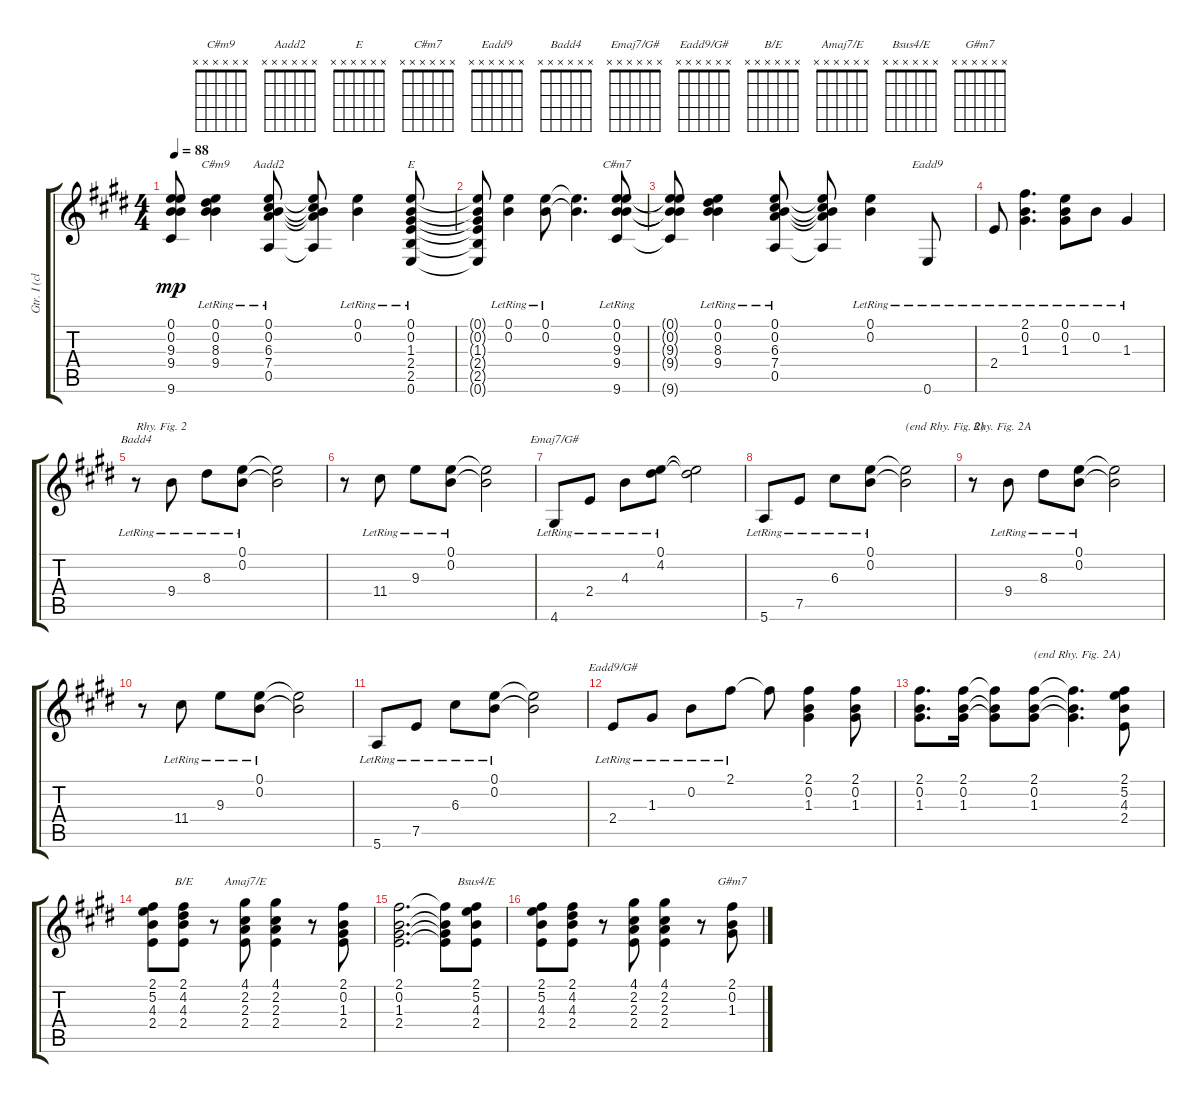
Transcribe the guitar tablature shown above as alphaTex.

\track ("Gtr. I (clean tone w/chorus)" "Gtr. I (cl") {instrument electricguitarclean}
\staff {score tabs}
\tuning (E4 B3 G3 D3 A2 E2) {hide}
\chord ("C#m9" x x x x x x)
\chord ("Aadd2" x x x x x x)
\chord ("E" x x x x x x)
\chord ("C#m7" x x x x x x)
\chord ("Eadd9" x x x x x x)
\chord ("Badd4" x x x x x x)
\chord ("Emaj7/G#" x x x x x x)
\chord ("Eadd9/G#" x x x x x x)
\chord ("B/E" x x x x x x)
\chord ("Amaj7/E" x x x x x x)
\chord ("Bsus4/E" x x x x x x)
\chord ("G#m7" x x x x x x)
\ts (4 4)
\tempo 88
\clef g2
\ks e
(0.1{t} 0.2{t} 9.3{t} 9.4{t} 9.6{t}).8{dy mp} (0.1{lr} 0.2{lr} 8.3{lr} 9.4{lr}).4{ch "C#m9"} (0.1{lr} 0.2{lr} 6.3{lr} 7.4{lr} 0.5{lr}).8{ch "Aadd2"} (0.1{t} 0.2{t} 6.3{t} 7.4{t} 0.5{t}).8 (0.1{lr} 0.2{lr}).4 (0.1{lr} 0.2{lr} 1.3{lr} 2.4{lr} 2.5{lr} 0.6{lr}).8{ch "E"} |
(0.1{t} 0.2{t} 1.3{t} 2.4{t} 2.5{t} 0.6{t}).8 (0.1{lr} 0.2{lr}).4 (0.1{lr} 0.2{lr}).8 (0.1{t} 0.2{t}).4{d} (0.1{lr} 0.2{lr} 9.3{lr} 9.4{lr} 9.6{lr}).8{ch "C#m7"} |
(0.1{t} 0.2{t} 9.3{t} 9.4{t} 9.6{t}).8 (0.1{lr} 0.2{lr} 8.3{lr} 9.4{lr}).4 (0.1{lr} 0.2{lr} 6.3{lr} 7.4{lr} 0.5{lr}).8 (0.1{t} 0.2{t} 6.3{t} 7.4{t} 0.5{t}).8 (0.1{lr} 0.2{lr}).4 0.6{lr}.8{ch "Eadd9"} |
2.4{lr}.8 (2.1{lr} 0.2{lr} 1.3{lr}).4{d} (0.1{lr} 0.2{lr} 1.3{lr}).8 0.2{lr}.8 1.3{lr}.4 |
r.8{ch "Badd4" txt "Rhy. Fig. 2"} 9.4{lr}.8 8.3{lr}.8 (0.1{lr} 0.2{lr}).8 (0.1{t} 0.2{t}).2 |
r.8 11.4{lr}.8 9.3{lr}.8 (0.1{lr} 0.2{lr}).8 (0.1{t} 0.2{t}).2 |
4.6{lr}.8{ch "Emaj7/G#"} 2.4{lr}.8 4.3{lr}.8 (0.1{lr} 4.2{lr}).8 (0.1{t} 4.2{t}).2 |
5.6{lr}.8 7.5{lr}.8 6.3{lr}.8 (0.1{lr} 0.2{lr}).8 (0.1{t} 0.2{t}).2{txt "(end Rhy. Fig. 2)"} |
r.8{txt "Rhy. Fig. 2A"} 9.4{lr}.8 8.3{lr}.8 (0.1{lr} 0.2{lr}).8 (0.1{t} 0.2{t}).2 |
r.8 11.4{lr}.8 9.3{lr}.8 (0.1{lr} 0.2{lr}).8 (0.1{t} 0.2{t}).2 |
5.6{lr}.8 7.5{lr}.8 6.3{lr}.8 (0.1{lr} 0.2{lr}).8 (0.1{t} 0.2{t}).2 |
2.4{lr}.8{ch "Eadd9/G#"} 1.3{lr}.8 0.2{lr}.8 2.1{lr}.8 2.1{t}.8 (2.1 0.2 1.3).4 (2.1 0.2 1.3).8 |
(2.1 0.2 1.3).8{d} (2.1 0.2 1.3).16 (2.1{t} 0.2{t} 1.3{t}).8 (2.1 0.2 1.3).8{txt "(end Rhy. Fig. 2A)"} (2.1{t} 0.2{t} 1.3{t}).4{d} (2.1 5.2 4.3 2.4).8 |
(2.1 5.2 4.3 2.4).8 (2.1 4.2 4.3 2.4).8{ch "B/E"} r.8 (4.1 2.2 2.3 2.4).8{ch "Amaj7/E"} (4.1 2.2 2.3 2.4).4 r.8 (2.1 0.2 1.3 2.4).8 |
(2.1 0.2 1.3 2.4).2{d} (2.1{t} 0.2{t} 1.3{t} 2.4{t}).8 (2.1 5.2 4.3 2.4).8{ch "Bsus4/E"} |
(2.1 5.2 4.3 2.4).8 (2.1 4.2 4.3 2.4).8 r.8 (4.1 2.2 2.3 2.4).8 (4.1 2.2 2.3 2.4).4 r.8 (2.1 0.2 1.3).8{ch "G#m7"}
